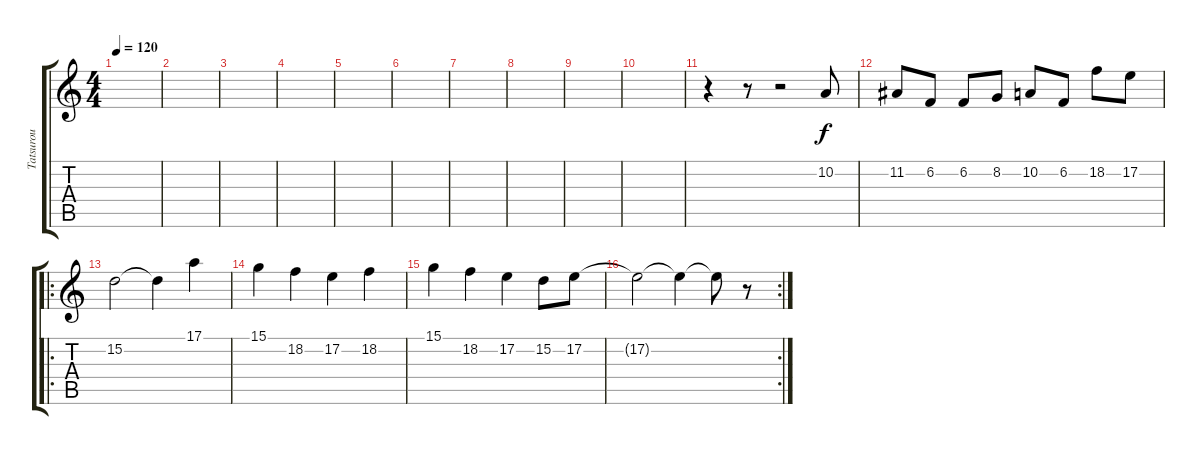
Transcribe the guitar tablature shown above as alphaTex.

\track ("Tatsurou" "Tatsurou") {instrument altosax}
\staff {score tabs}
\tuning (E4 B3 G3 D3 A2 E2) {hide}
\ts (4 4)
\tempo 120
\clef g2
\ks c
|
|
|
|
|
|
|
|
|
|
r.4 r.8 r.2 10.2.8 |
11.2.8 6.2.8 6.2.8 8.2.8 10.2.8 6.2.8 18.2.8 17.2.8 |
\ro
15.2.2 15.2{t}.4 17.1.4 |
15.1.4 18.2.4 17.2.4 18.2.4 |
15.1.4 18.2.4 17.2.4 15.2.8 17.2.8 |
\rc 2
17.2{t}.2 17.2{t}.4 17.2{t}.8 r.8
